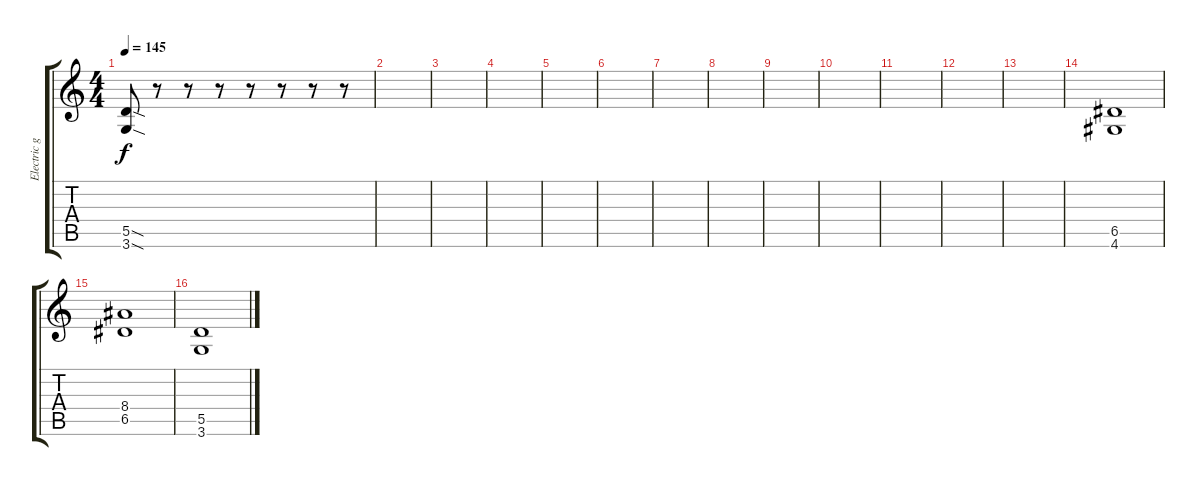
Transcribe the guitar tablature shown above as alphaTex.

\track ("Electric guitar" "Electric g") {instrument distortionguitar}
\staff {score tabs}
\tuning (E4 B3 G3 D3 A2 E2) {hide}
\ts (4 4)
\tempo 145
\clef g2
\ks c
(5.5{sod} 3.6{sod}).8{dy f} r.8 r.8 r.8 r.8 r.8 r.8 r.8 |
|
|
|
|
|
|
|
|
|
|
|
|
(6.5 4.6).1 |
(8.4 6.5).1 |
(5.5 3.6).1
